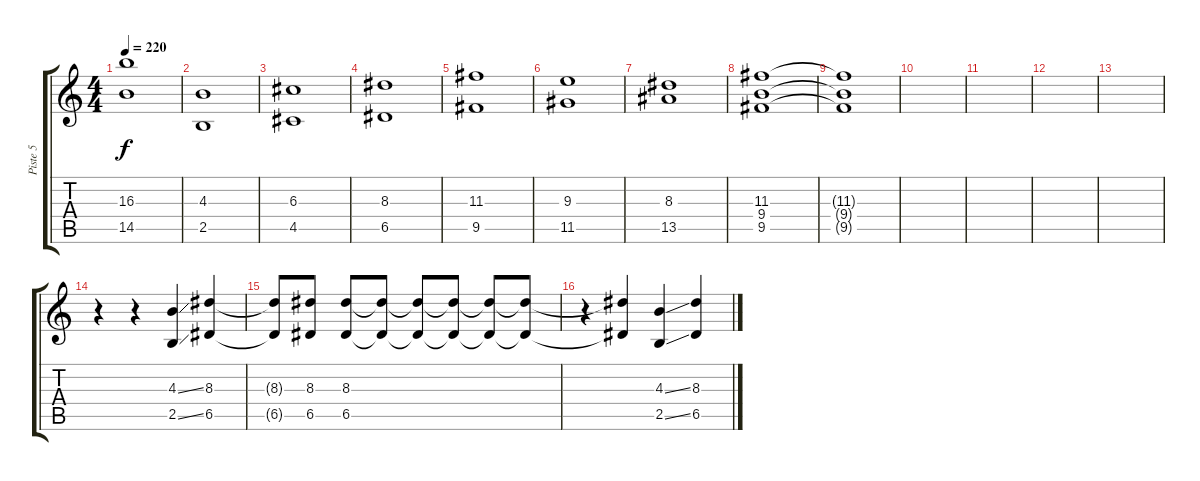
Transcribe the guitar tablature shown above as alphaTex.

\track ("Piste 5" "Piste 5") {instrument acousticguitarsteel}
\staff {score tabs}
\tuning (E4 B3 G3 D3 A2 E2) {hide}
\ts (4 4)
\tempo 220
\clef g2
\ks c
(16.3 14.5).1{dy f} |
(4.3 2.5).1 |
(6.3 4.5).1 |
(8.3 6.5).1 |
(11.3 9.5).1 |
(9.3 11.5).1 |
(8.3 13.5).1 |
(11.3 9.4 9.5).1 |
(11.3{t} 9.4{t} 9.5{t}).1 |
|
|
|
|
r.4 r.4 (4.3{ss} 2.5{ss}).4 (8.3 6.5).4 |
(8.3{t} 6.5{t}).8 (8.3 6.5).8 (8.3 6.5).8 (8.3{t} 6.5{t}).8 (8.3{t} 6.5{t}).8 (8.3{t} 6.5{t}).8 (8.3{t} 6.5{t}).8 (8.3{t} 6.5{t}).8 |
r.4 (8.3{t} 6.5{t}).4 (4.3{ss} 2.5{ss}).4 (8.3 6.5).4
